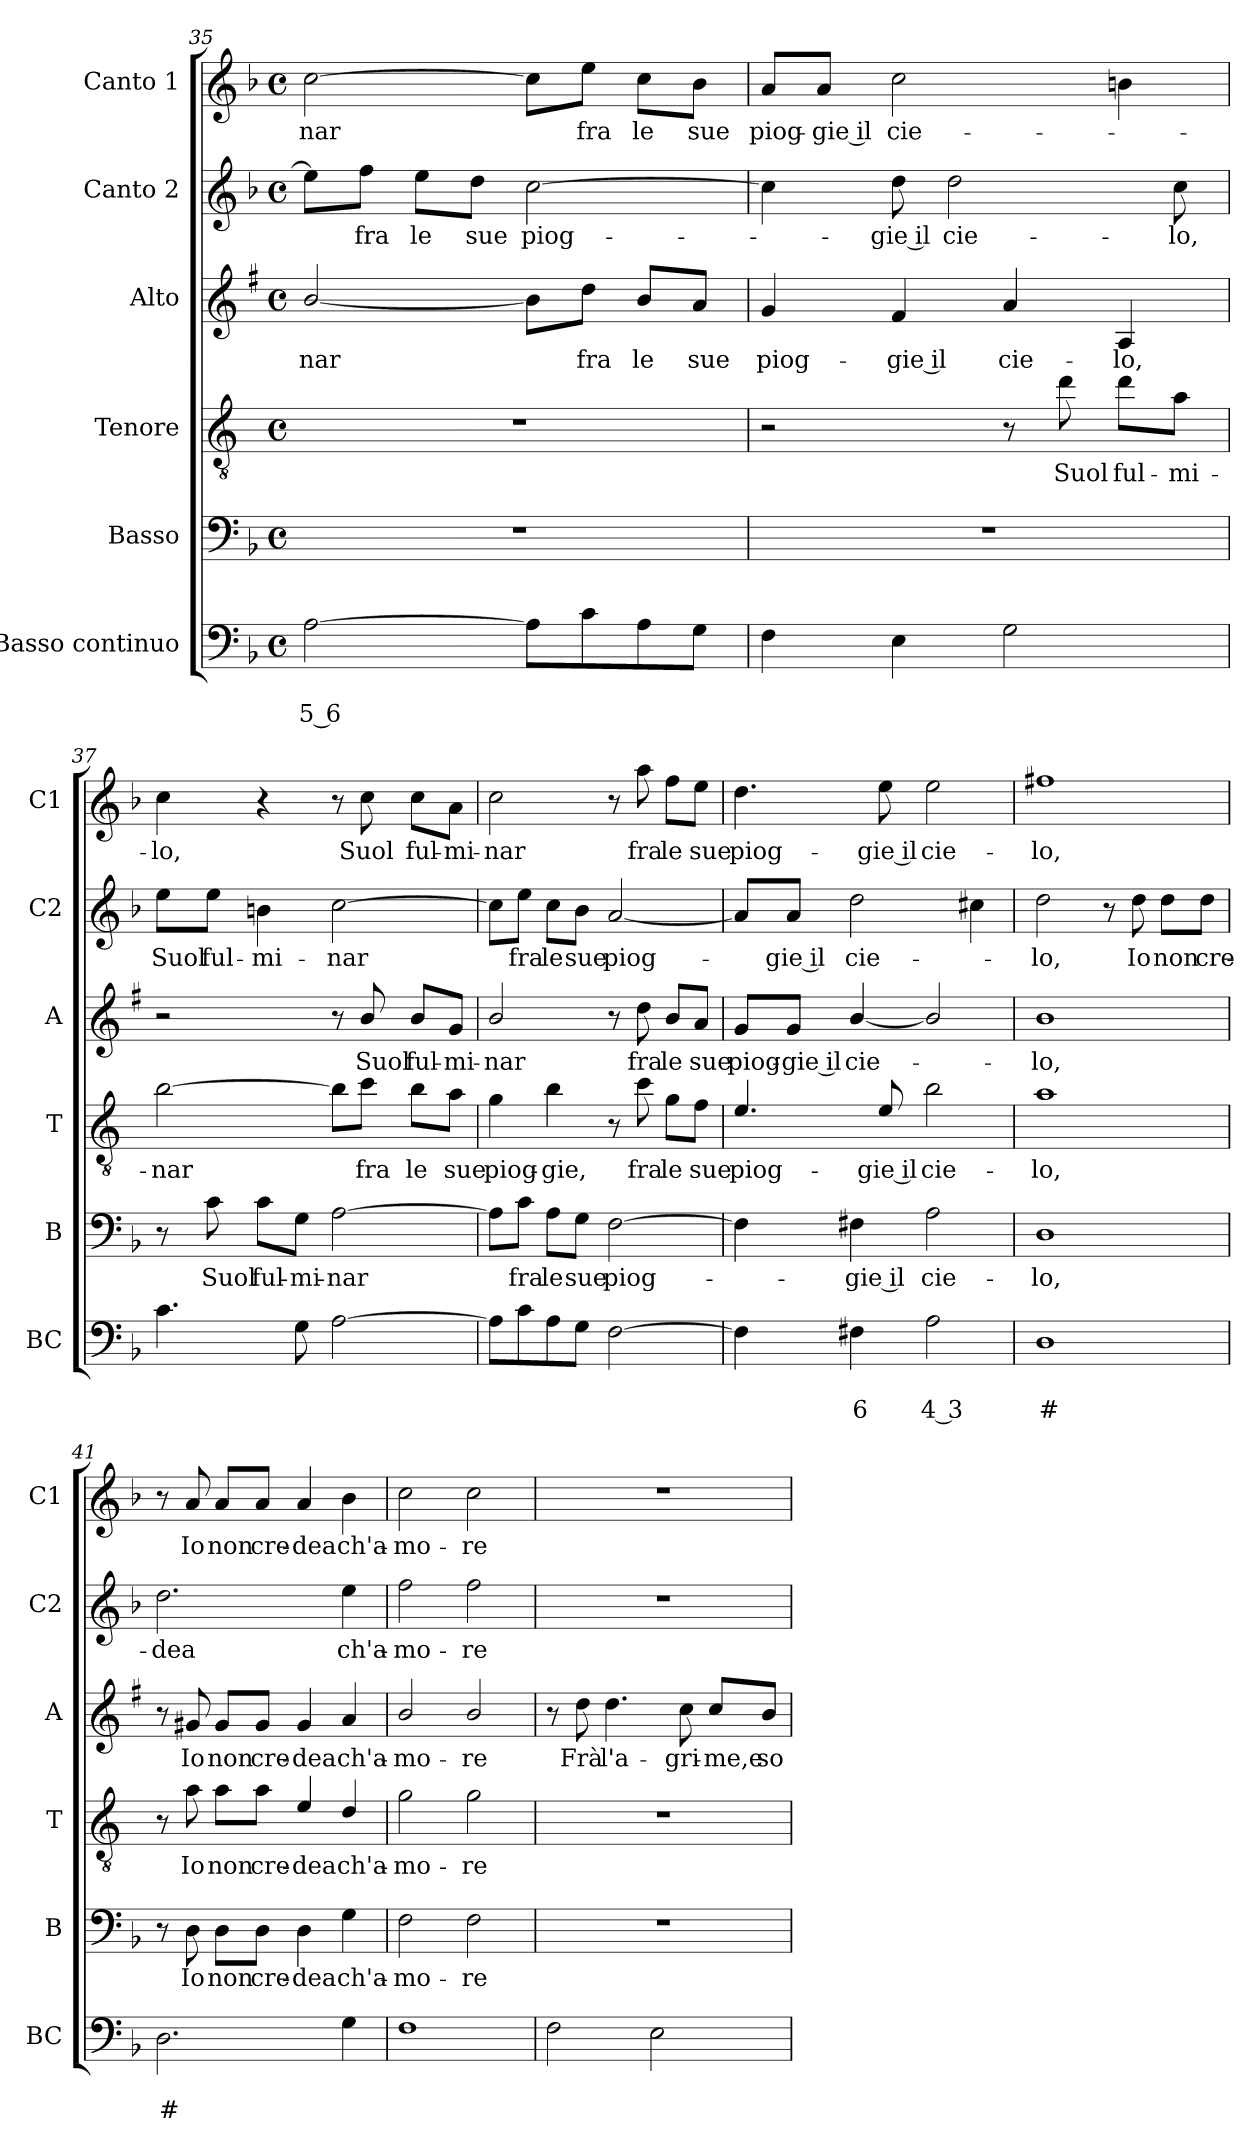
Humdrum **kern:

**kern	**text	**text	**kern	**text	**kern	**text	**kern	**text	**kern	**text	**kern	**text
*part6	*part6	*part6	*part5	*part5	*part4	*part4	*part3	*part3	*part2	*part2	*part1	*part1
*staff6	*staff6	*staff6	*staff5	*staff5	*staff4	*staff4	*staff3	*staff3	*staff2	*staff2	*staff1	*staff1
*I"Basso continuo	*	*	*I"Basso	*	*I"Tenore	*	*I"Alto	*	*I"Canto 2	*	*I"Canto 1	*
*I'BC	*	*	*I'B	*	*I'T	*	*I'A	*	*I'C2	*	*I'C1	*
*clefF4	*	*	*clefF4	*	*clefGv2	*	*clefG2	*	*clefG2	*	*clefG2	*
*	*	*	*	*	*ITrd4c7	*	*ITrd1c2	*	*	*	*	*
*k[b-]	*	*	*k[b-]	*	*k[b-]	*	*k[b-]	*	*k[b-]	*	*k[b-]	*
*F:	*	*	*F:	*	*F:	*	*F:	*	*F:	*	*F:	*
*M4/4	*	*	*M4/4	*	*M4/4	*	*M4/4	*	*M4/4	*	*M4/4	*
*met(c)	*	*	*met(c)	*	*met(c)	*	*met(c)	*	*met(c)	*	*met(c)	*
=35	=35	=35	=35	=35	=35	=35	=35	=35	=35	=35	=35	=35
!	!	!LO:LY:b	!	!	!	!	!	!LO:LY:b	!	!	!	!LO:LY:b
[2A\	.	5 6	1r	.	1r	.	[2a/	-nar	8ee\L]	.	[2cc\	-nar
!	!	!	!	!	!	!	!	!	!	!LO:LY:b	!	!
.	.	.	.	.	.	.	.	.	8ff\J	fra	.	.
!	!	!	!	!	!	!	!	!	!	!LO:LY:b	!	!
.	.	.	.	.	.	.	.	.	8ee\L	le	.	.
!	!	!	!	!	!	!	!	!	!	!LO:LY:b	!	!
.	.	.	.	.	.	.	.	.	8dd\J	sue	.	.
!	!	!	!	!	!	!	!	!	!	!LO:LY:b	!	!
8A\L]	.	.	.	.	.	.	8a\L]	.	[2cc\	piog-	8cc\L]	.
!	!	!	!	!	!	!	!	!LO:LY:b	!	!	!	!LO:LY:b
8c\	.	.	.	.	.	.	8cc\J	fra	.	.	8ee\J	fra
!	!	!	!	!	!	!	!	!LO:LY:b	!	!	!	!LO:LY:b
8A\	.	.	.	.	.	.	8a/L	le	.	.	8cc\L	le
!	!	!	!	!	!	!	!	!LO:LY:b	!	!	!	!LO:LY:b
8G\J	.	.	.	.	.	.	8g/J	sue	.	.	8b-\J	sue
=36	=36	=36	=36	=36	=36	=36	=36	=36	=36	=36	=36	=36
!	!	!	!	!	!	!	!	!LO:LY:b	!	!	!	!LO:LY:b
4F\	.	.	1r	.	2r	.	4f/	piog-	4cc\]	.	8a/L	piog-
!	!	!	!	!	!	!	!	!	!	!	!	!LO:LY:b
.	.	.	.	.	.	.	.	.	.	.	8a/J	-gie il
!	!	!	!	!	!	!	!	!LO:LY:b	!	!LO:LY:b	!	!LO:LY:b
4E\	.	.	.	.	.	.	4e/	-gie il	8dd\	-gie il	2cc\	cie-
!	!	!	!	!	!	!	!	!	!	!LO:LY:b	!	!
.	.	.	.	.	.	.	.	.	2dd\	cie-	.	.
!	!	!	!	!	!	!	!	!LO:LY:b	!	!	!	!
2G\	.	.	.	.	8r	.	4g/	cie-	.	.	.	.
!	!	!	!	!	!	!LO:LY:b	!	!	!	!	!	!
.	.	.	.	.	8g\	Suol	.	.	.	.	.	.
!	!	!	!	!	!	!LO:LY:b	!	!LO:LY:b	!	!	!	!
.	.	.	.	.	8g\L	ful-	4G/	-lo,	.	.	4bn\	.
!	!	!	!	!	!	!LO:LY:b	!	!	!	!LO:LY:b	!	!
.	.	.	.	.	8d\J	-mi-	.	.	8cc\	-lo,	.	.
!!LO:LB:g=z
=37	=37	=37	=37	=37	=37	=37	=37	=37	=37	=37	=37	=37
!	!	!	!	!	!	!LO:LY:b	!	!	!	!LO:LY:b	!	!LO:LY:b
4.c\	.	.	8r	.	[2e\	-nar	2r	.	8ee\L	Suol	4cc\	-lo,
!	!	!	!	!LO:LY:b	!	!	!	!	!	!LO:LY:b	!	!
.	.	.	8c\	Suol	.	.	.	.	8ee\J	ful-	.	.
!	!	!	!	!LO:LY:b	!	!	!	!	!	!LO:LY:b	!	!
.	.	.	8c\L	ful-	.	.	.	.	4bn\	-mi-	4r	.
!	!	!	!	!LO:LY:b	!	!	!	!	!	!	!	!
8G\	.	.	8G\J	-mi-	.	.	.	.	.	.	.	.
!	!	!	!	!LO:LY:b	!	!	!	!	!	!LO:LY:b	!	!
[2A\	.	.	[2A\	-nar	8e\L]	.	8r	.	[2cc\	-nar	8r	.
!	!	!	!	!	!	!LO:LY:b	!	!LO:LY:b	!	!	!	!LO:LY:b
.	.	.	.	.	8f\J	fra	8a/	Suol	.	.	8cc\	Suol
!	!	!	!	!	!	!LO:LY:b	!	!LO:LY:b	!	!	!	!LO:LY:b
.	.	.	.	.	8e\L	le	8a/L	ful-	.	.	8cc\L	ful-
!	!	!	!	!	!	!LO:LY:b	!	!LO:LY:b	!	!	!	!LO:LY:b
.	.	.	.	.	8d\J	sue	8f/J	-mi-	.	.	8a\J	-mi-
=38	=38	=38	=38	=38	=38	=38	=38	=38	=38	=38	=38	=38
!	!	!	!	!	!	!LO:LY:b	!	!LO:LY:b	!	!	!	!LO:LY:b
8A\L]	.	.	8A\L]	.	4c\	piog-	2a/	-nar	8cc\L]	.	2cc\	-nar
!	!	!	!	!LO:LY:b	!	!	!	!	!	!LO:LY:b	!	!
8c\	.	.	8c\J	fra	.	.	.	.	8ee\J	fra	.	.
!	!	!	!	!LO:LY:b	!	!LO:LY:b	!	!	!	!LO:LY:b	!	!
8A\	.	.	8A\L	le	4e\	-gie,	.	.	8cc\L	le	.	.
!	!	!	!	!LO:LY:b	!	!	!	!	!	!LO:LY:b	!	!
8G\J	.	.	8G\J	sue	.	.	.	.	8b-\J	sue	.	.
!	!	!	!	!LO:LY:b	!	!	!	!	!	!LO:LY:b	!	!
[2F\	.	.	[2F\	piog-	8r	.	8r	.	[2a/	piog-	8r	.
!	!	!	!	!	!	!LO:LY:b	!	!LO:LY:b	!	!	!	!LO:LY:b
.	.	.	.	.	8f\	fra	8cc\	fra	.	.	8aa\	fra
!	!	!	!	!	!	!LO:LY:b	!	!LO:LY:b	!	!	!	!LO:LY:b
.	.	.	.	.	8c\L	le	8a/L	le	.	.	8ff\L	le
!	!	!	!	!	!	!LO:LY:b	!	!LO:LY:b	!	!	!	!LO:LY:b
.	.	.	.	.	8B-\J	sue	8g/J	sue	.	.	8ee\J	sue
=39	=39	=39	=39	=39	=39	=39	=39	=39	=39	=39	=39	=39
!	!	!	!	!	!	!LO:LY:b	!	!LO:LY:b	!	!	!	!LO:LY:b
4F\]	.	.	4F\]	.	4.A/	piog-	8f/L	piog-	8a/L]	.	4.dd\	piog-
!	!	!	!	!	!	!	!	!LO:LY:b	!	!LO:LY:b	!	!
.	.	.	.	.	.	.	8f/J	-gie il	8a/J	-gie il	.	.
!	!	!LO:LY:b	!	!LO:LY:b	!	!	!	!LO:LY:b	!	!LO:LY:b	!	!
4F#X\	.	6	4F#X\	-gie il	.	.	[4a/	cie-	2dd\	cie-	.	.
!	!	!	!	!	!	!LO:LY:b	!	!	!	!	!	!LO:LY:b
.	.	.	.	.	8A/	-gie il	.	.	.	.	8ee\	-gie il
!	!	!LO:LY:b	!	!LO:LY:b	!	!LO:LY:b	!	!	!	!	!	!LO:LY:b
2A\	.	4 3	2A\	cie-	2e\	cie-	2a/]	.	.	.	2ee\	cie-
.	.	.	.	.	.	.	.	.	4cc#X\	.	.	.
=40	=40	=40	=40	=40	=40	=40	=40	=40	=40	=40	=40	=40
!	!	!LO:LY:b	!	!LO:LY:b	!	!LO:LY:b	!	!LO:LY:b	!	!LO:LY:b	!	!LO:LY:b
1D	.	#	1D	-lo,	1d	-lo,	1a	-lo,	2dd\	-lo,	1ff#X	-lo,
.	.	.	.	.	.	.	.	.	8r	.	.	.
!	!	!	!	!	!	!	!	!	!	!LO:LY:b	!	!
.	.	.	.	.	.	.	.	.	8dd\	Io	.	.
!	!	!	!	!	!	!	!	!	!	!LO:LY:b	!	!
.	.	.	.	.	.	.	.	.	8dd\L	non	.	.
!	!	!	!	!	!	!	!	!	!	!LO:LY:b	!	!
.	.	.	.	.	.	.	.	.	8dd\J	cre-	.	.
!!LO:PB:g=z
=41	=41	=41	=41	=41	=41	=41	=41	=41	=41	=41	=41	=41
!	!	!LO:LY:b	!	!	!	!	!	!	!	!LO:LY:b	!	!
2.D\	.	#	8r	.	8r	.	8r	.	2.dd\	-dea	8r	.
!	!	!	!	!LO:LY:b	!	!LO:LY:b	!	!LO:LY:b	!	!	!	!LO:LY:b
.	.	.	8D\	Io	8d\	Io	8f#X/	Io	.	.	8a/	Io
!	!	!	!	!LO:LY:b	!	!LO:LY:b	!	!LO:LY:b	!	!	!	!LO:LY:b
.	.	.	8D\L	non	8d\L	non	8f#/L	non	.	.	8a/L	non
!	!	!	!	!LO:LY:b	!	!LO:LY:b	!	!LO:LY:b	!	!	!	!LO:LY:b
.	.	.	8D\J	cre-	8d\J	cre-	8f#/J	cre-	.	.	8a/J	cre-
!	!	!	!	!LO:LY:b	!	!LO:LY:b	!	!LO:LY:b	!	!	!	!LO:LY:b
.	.	.	4D\	-dea	4A/	-dea	4f#/	-dea	.	.	4a/	-dea
!	!	!	!	!LO:LY:b	!	!LO:LY:b	!	!LO:LY:b	!	!LO:LY:b	!	!LO:LY:b
4G\	.	.	4G\	ch'a-	4G/	ch'a-	4g/	ch'a-	4ee\	ch'a-	4b-\	ch'a-
=42	=42	=42	=42	=42	=42	=42	=42	=42	=42	=42	=42	=42
!	!	!	!	!LO:LY:b	!	!LO:LY:b	!	!LO:LY:b	!	!LO:LY:b	!	!LO:LY:b
1F	.	.	2F\	-mo-	2c\	-mo-	2a/	-mo-	2ff\	-mo-	2cc\	-mo-
!	!	!	!	!LO:LY:b	!	!LO:LY:b	!	!LO:LY:b	!	!LO:LY:b	!	!LO:LY:b
.	.	.	2F\	-re	2c\	-re	2a/	-re	2ff\	-re	2cc\	-re
=43	=43	=43	=43	=43	=43	=43	=43	=43	=43	=43	=43	=43
2F\	.	.	1r	.	1r	.	8r	.	1r	.	1r	.
!	!	!	!	!	!	!	!	!LO:LY:b	!	!	!	!
.	.	.	.	.	.	.	8cc\	Frà	.	.	.	.
!	!	!	!	!	!	!	!	!LO:LY:b	!	!	!	!
.	.	.	.	.	.	.	4.cc\	l'a-	.	.	.	.
2E\	.	.	.	.	.	.	.	.	.	.	.	.
!	!	!	!	!	!	!	!	!LO:LY:b	!	!	!	!
.	.	.	.	.	.	.	8b-\	-gri-	.	.	.	.
!	!	!	!	!	!	!	!	!LO:LY:b	!	!	!	!
.	.	.	.	.	.	.	8b-/L	-me,e	.	.	.	.
!	!	!	!	!	!	!	!	!LO:LY:b	!	!	!	!
.	.	.	.	.	.	.	8a/J	so-	.	.	.	.
=	=	=	=	=	=	=	=	=	=	=	=	=
*-	*-	*-	*-	*-	*-	*-	*-	*-	*-	*-	*-	*-
